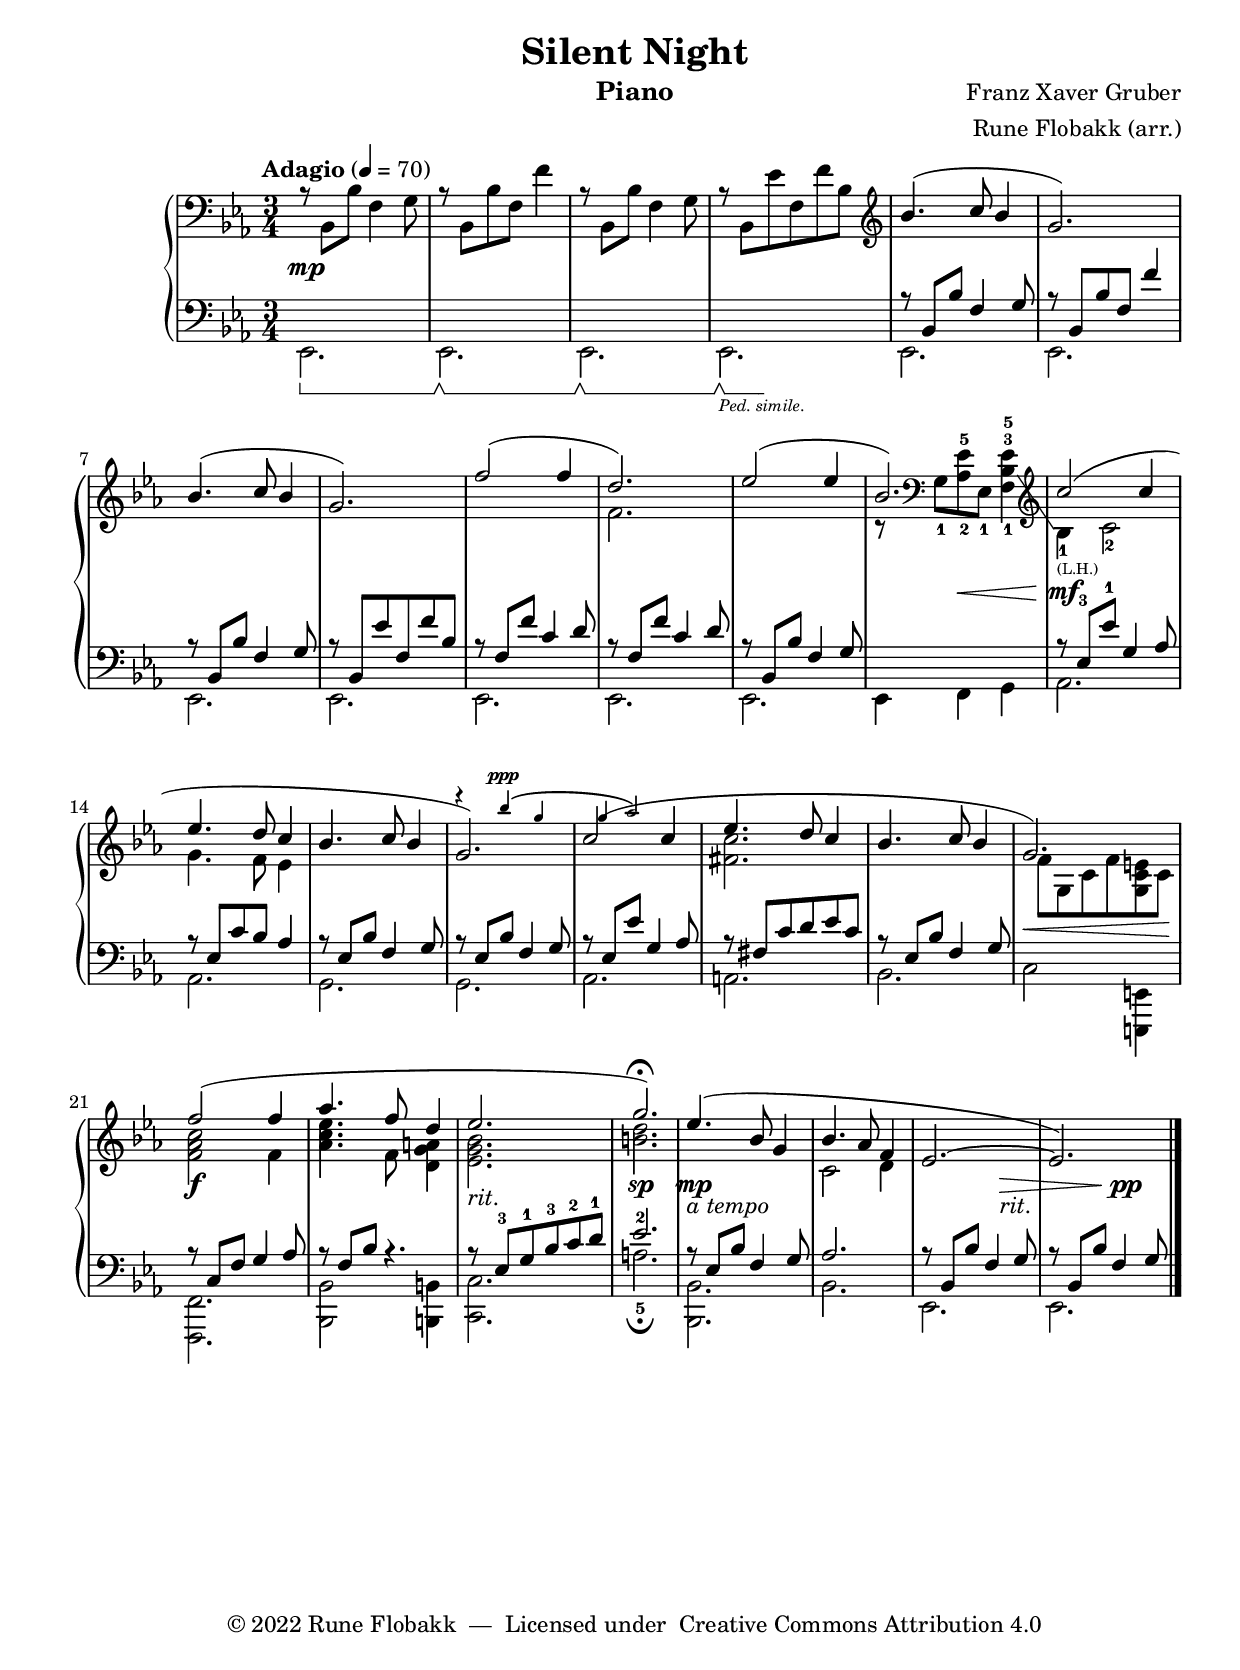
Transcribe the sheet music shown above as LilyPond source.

% SPDX-License-Identifier: Apache-2.0 OR CC-BY-4.0

\version "2.22.1"
% SPDX-License-Identifier: Apache-2.0 OR CC-BY-4.0

\paper {
    left-margin = 15\mm
    bottom-margin = 20\mm
    system-system-spacing =
        #'((basic-distance . 17)
           (minimum-distance . 8)
           (padding . 1)
           (stretchability . 60))
}

rit = \markup { \italic "rit." }

atempo = "a tempo"

pedSimile = \markup { \fontsize #-3 \italic "Ped. simile." }

rightHand = \markup { \italic \fontsize#-2 "m.d." }
leftHand = \markup { \italic \fontsize#-2 "m.s." }

copyrightSign = \markup \char ##x00A9
emdash = \markup \char ##x2014

licenseCc = "Creative Commons Attribution 4.0"
licenseApache = "Apache License Version 2.0"


\header {
    title = "Silent Night"
    composer = "Franz Xaver Gruber"
    arranger = "Rune Flobakk (arr.)"
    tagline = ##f
    instrument = "Piano"
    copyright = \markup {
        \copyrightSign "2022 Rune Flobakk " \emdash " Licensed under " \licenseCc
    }
}


signature = {
    \key ees \major
    \time 3/4
}

melody = {
    bes4.( c8 bes4  g2.)
    bes4.( c8 bes4  g2.)
    f'2(      f4    d2.)
    ees2(     ees4  bes2.)

    \repeat unfold 2 {
        c2(      c4    ees4.  d8 c4
        bes4. c8 bes4  g2.)
    }

    f'2(f4       aes4.  f8  d4
    ees2.        g^\fermata)

    ees4.( bes8 g4 bes4.    aes8 f4
    ees2.~2.)
}

bellResponse = {
    r4 bes4\(^\ppp g g aes2\)
}

bass = {
    \repeat unfold 11 { ees2. }
    ees4 f g

    aes2.  aes      g   g
    aes    a        bes c2 <e, e,>4

    <f f,>2.    <bes bes,>2  <b b,>4 <c c,>2.  a'-5_\fermata
    <bes,, bes'>   bes'  ees,    ees
}

arpeggioBase = { r8 bes,  bes' f4 g8 }

arpeggioAccomp = {
    \arpeggioBase
    r8 bes,  bes' f  f'4
    r8 bes,, bes' f4 g8
    r  bes,  ees' f,  f' bes,
}

pedal = {
    \set pedalSustainStyle = #'bracket
    s2.\sustainOn s2.\sustainOff\sustainOn s2.\sustainOff\sustainOn

    \once \override PianoPedalBracket.edge-height = #'(1.0 . 0.0)
    s4\sustainOff\sustainOn_\pedSimile
}


\score {
    \new PianoStaff <<
    	\new Staff = "right hand" {
            \tempo "Adagio" 4 = 70
    	    \clef bass
            \signature

            s2.*4
            \clef treble

            <<
                \new Voice \relative bes' {
                    \voiceOne \melody
                }
                \new Voice \relative bes' {
                    \voiceTwo {
                        s2.*5 f2. s2.
                        r8 \clef bass g,-1 <aes-2 ees'-5> ees-1 <bes'-3 ees-5 f,-1>4\glissando
                        \clef treble
                            bes4-1_\markup { \fontsize #-3.5 "(L.H.)" }
                            c2-2 g'4. f8 ees4 s2.
                    }
                    \voiceThree \magnifyMusic 0.67 \relative bes'' \bellResponse
                    \voiceTwo {
                        <c' fis,>2. s2. f,8 g, c f <e c g> c
                        <f aes c>2 f4 <aes c ees>4. f8 <d g a>4
                        <ees g bes>2. <b' d>
                        s2. c,2 d4
                    }
                }
            >>
            \bar "|."
    	}

        \new Dynamics {
            s2.*11\mp s4 s2\<
            s2.*7\!\mf s2.\<
            s2.*2\!\f s2._\rit s2.\sp
            s2.*2\mp_\atempo s2 s4_\rit\>
            s2 s8\!\pp
        }

    	\new Staff = "left hand" {
            \clef bass
    	    \signature
            <<
                \relative {
                    \change Staff = "right hand" \stemDown \arpeggioAccomp
                    \change Staff = "left hand" \stemUp
                    \arpeggioAccomp
                    \transpose ees bes \relative { \arpeggioBase \arpeggioBase }
                    \arpeggioBase
                    s2.
                    r8 ees-3 ees'-1 g,4 aes8 r8 ees c' bes aes4
                    \repeat unfold 2 { r8 ees bes' f4  g8 }
                    r8 ees ees' g,4 aes8 r8 fis c' d ees c
                    r8 ees, bes' f4  g8 s2.
                    r8 c, f g4 aes8 r8 f bes r4.
                    r8 ees,-3 g-1 bes-3 c-2 d-1 ees2.-2
                    r8 ees, bes' f4  g8
                    aes2.
                    \arpeggioBase \arpeggioBase
                }
                \\
                \relative ees, \bass
            >>
        }

        \new Dynamics \pedal
    >>

	\layout {}
	\midi {}
}
